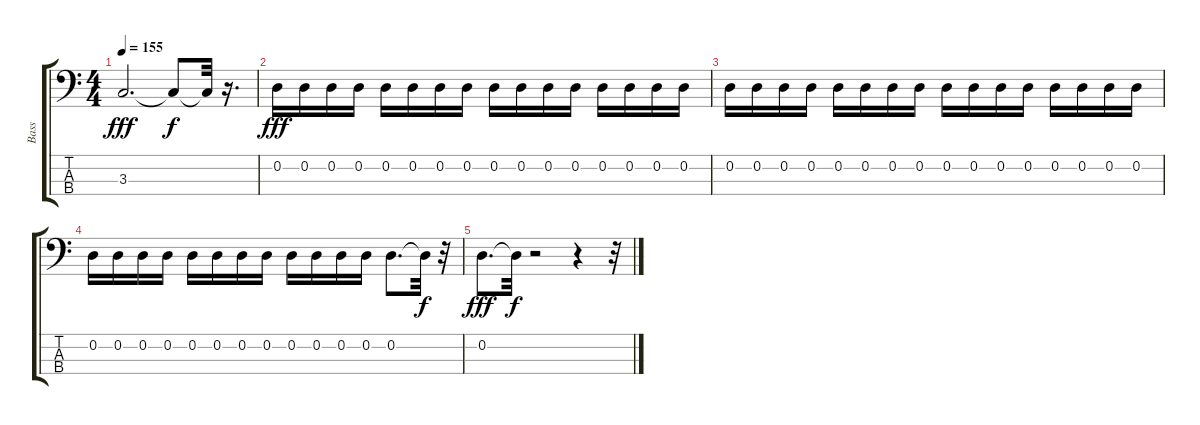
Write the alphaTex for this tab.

\track ("Bass" "Bass") {instrument electricbassfinger}
\staff {score tabs}
\tuning (G2 D2 A1 E1) {hide}
\ts (4 4)
\tempo 155
\clef f4
\ks c
3.3.2{d dy fff} 3.3{t}.8{dy f} 3.3{t}.32 r.16{d} |
0.2.16{dy fff} 0.2.16 0.2.16 0.2.16 0.2.16 0.2.16 0.2.16 0.2.16 0.2.16 0.2.16 0.2.16 0.2.16 0.2.16 0.2.16 0.2.16 0.2.16 |
0.2.16 0.2.16 0.2.16 0.2.16 0.2.16 0.2.16 0.2.16 0.2.16 0.2.16 0.2.16 0.2.16 0.2.16 0.2.16 0.2.16 0.2.16 0.2.16 |
0.2.16 0.2.16 0.2.16 0.2.16 0.2.16 0.2.16 0.2.16 0.2.16 0.2.16 0.2.16 0.2.16 0.2.16 0.2.8{d} 0.2{t}.32{dy f} r.32 |
0.2.8{d dy fff} 0.2{t}.32{dy f} r.2 r.4 r.32
